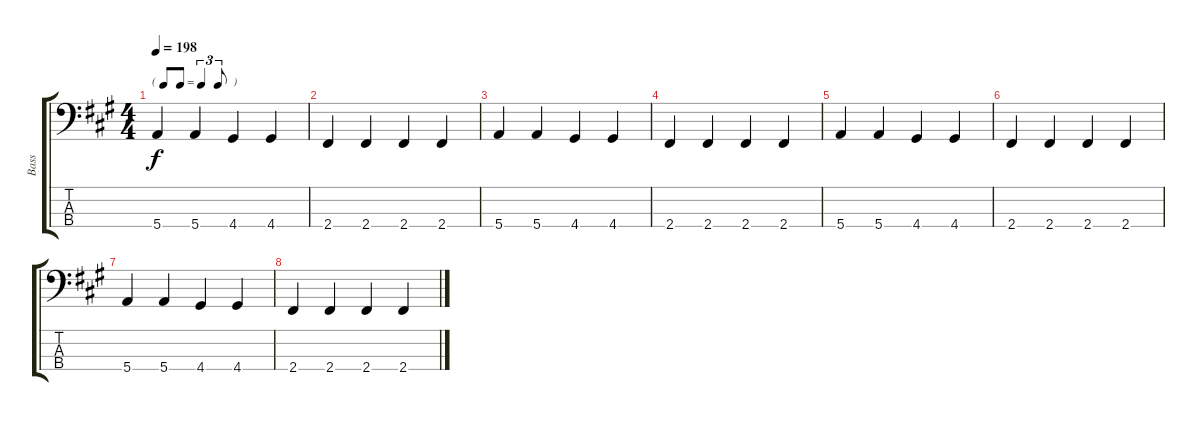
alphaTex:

\track ("Bass" "Bass") {instrument electricbassfinger}
\staff {score tabs}
\tuning (G2 D2 A1 E1) {hide}
\ts (4 4)
\tf triplet8th
\tempo 198
\clef f4
\ks a
5.4.4{dy f} 5.4.4 4.4.4 4.4.4 |
2.4.4 2.4.4 2.4.4 2.4.4 |
5.4.4 5.4.4 4.4.4 4.4.4 |
2.4.4 2.4.4 2.4.4 2.4.4 |
5.4.4 5.4.4 4.4.4 4.4.4 |
2.4.4 2.4.4 2.4.4 2.4.4 |
5.4.4 5.4.4 4.4.4 4.4.4 |
2.4.4 2.4.4 2.4.4 2.4.4
